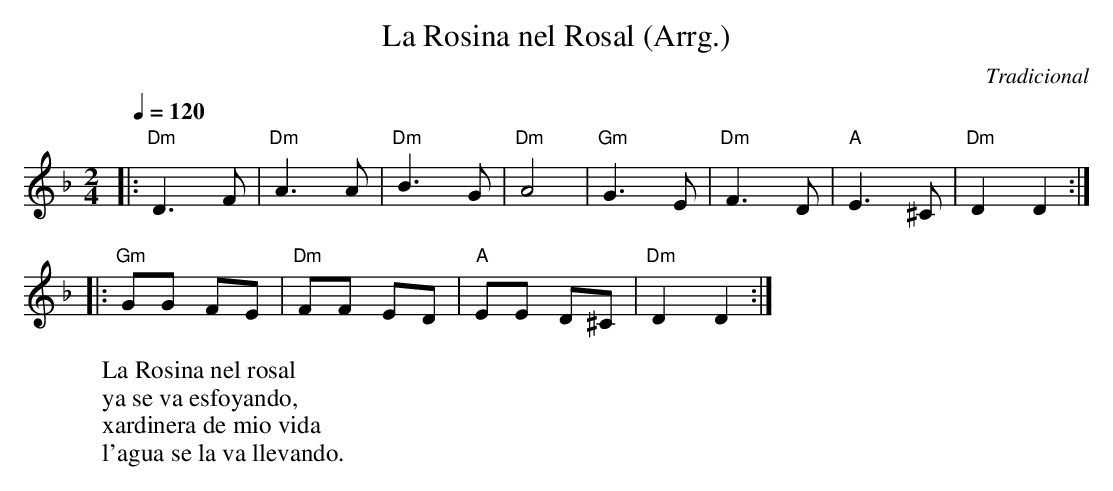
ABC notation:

X:1
T:La Rosina nel Rosal (Arrg.)
C:Tradicional
M:2/4
L:1/8
Q:1/4=120
K:Dm
|: "Dm"D3 F|"Dm"A3 A|"Dm"B3 G|"Dm"A4|"Gm"G3 E|"Dm"F3 D|"A"E3 ^C|"Dm"D2 D2 :|
|: "Gm"GG FE|"Dm"FF ED|"A"EE D^C|"Dm"D2 D2 :|
W:La Rosina nel rosal
W:ya se va esfoyando,
W:xardinera de mio vida
W:l'agua se la va llevando.
W:
